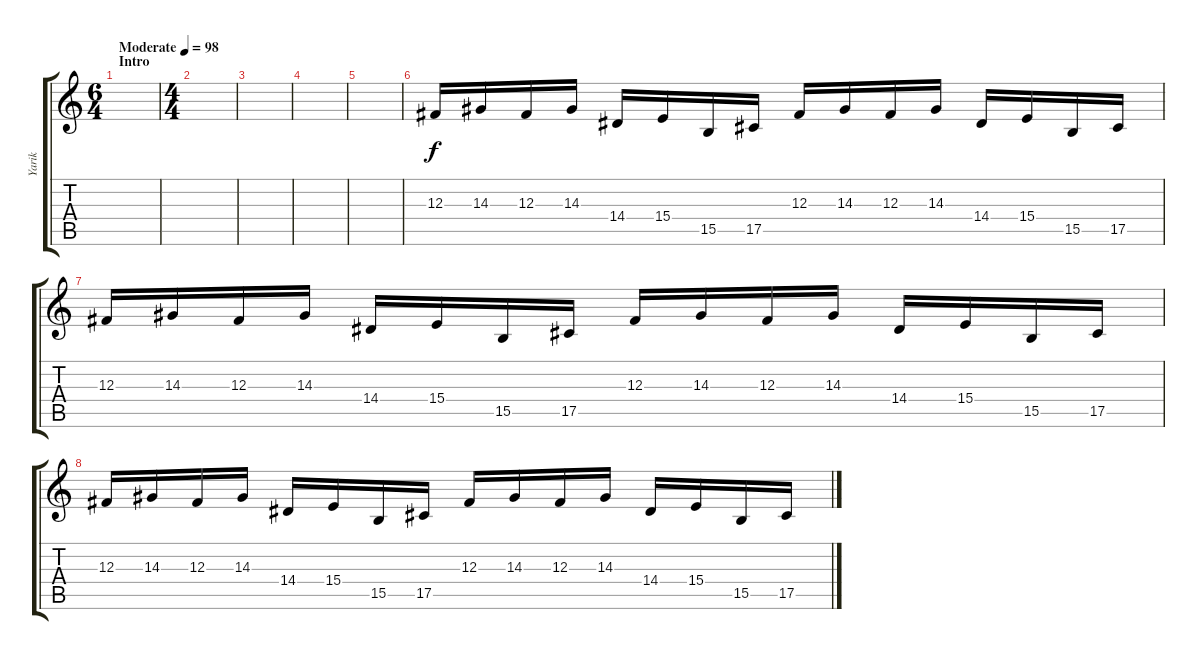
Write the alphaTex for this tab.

\track ("Yarik" "Yarik") {instrument lead2sawtooth}
\staff {score tabs}
\tuning (Eb4 Bb3 Gb3 Db3 Ab2 Db2) {hide}
\ts (6 4)
\section ("" "Intro")
\tempo (98 "Moderate")
\clef g2
\ks c
|
\ts (4 4)
|
|
|
|
12.3.16 14.3.16 12.3.16 14.3.16 14.4.16 15.4.16 15.5.16 17.5.16 12.3.16 14.3.16 12.3.16 14.3.16 14.4.16 15.4.16 15.5.16 17.5.16 |
12.3.16 14.3.16 12.3.16 14.3.16 14.4.16 15.4.16 15.5.16 17.5.16 12.3.16 14.3.16 12.3.16 14.3.16 14.4.16 15.4.16 15.5.16 17.5.16 |
12.3.16 14.3.16 12.3.16 14.3.16 14.4.16 15.4.16 15.5.16 17.5.16 12.3.16 14.3.16 12.3.16 14.3.16 14.4.16 15.4.16 15.5.16 17.5.16
